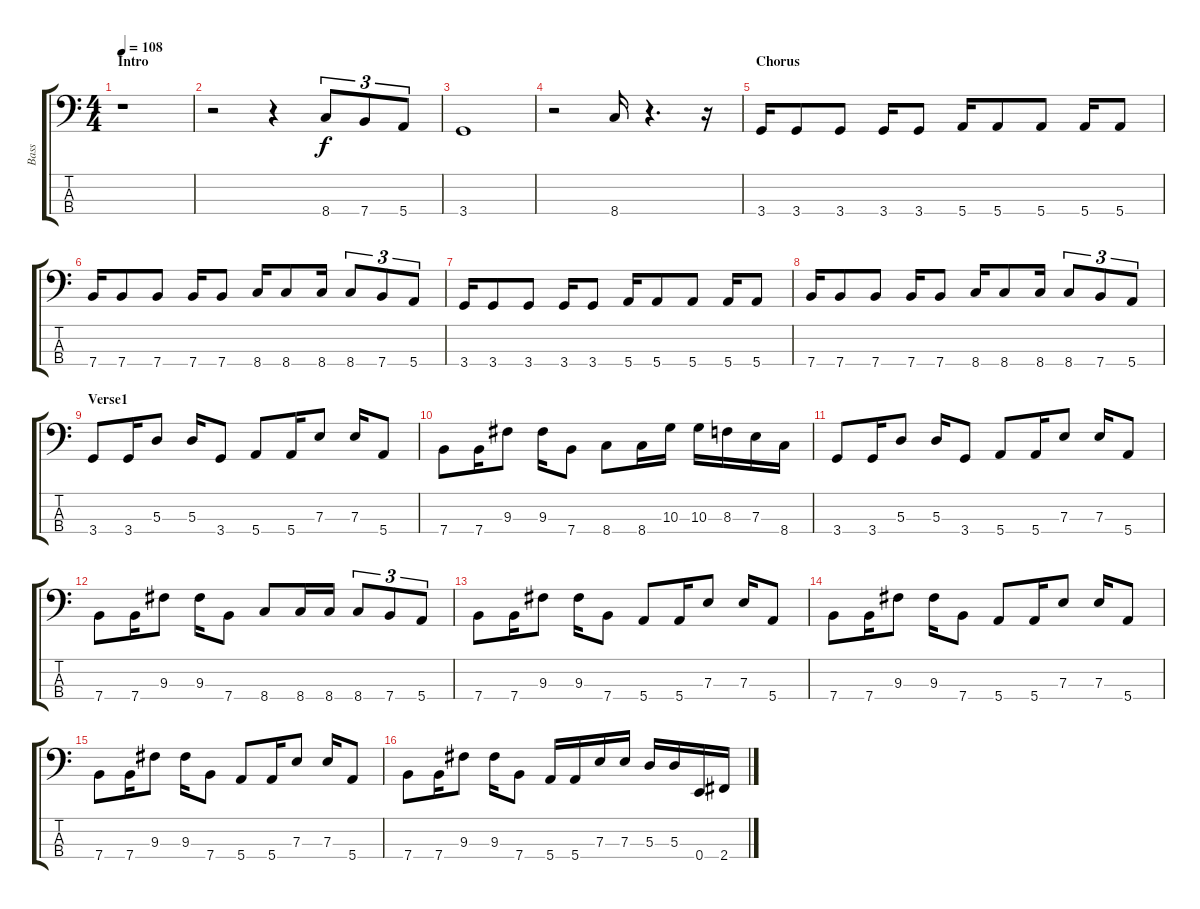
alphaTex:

\track ("Bass" "Bass") {instrument electricbassfinger}
\staff {score tabs}
\tuning (G2 D2 A1 E1) {hide}
\ts (4 4)
\section ("" "Intro")
\tempo 108
\clef f4
\ks c
r.1{dy f instrument electricbassfinger} |
r.2 r.4 8.4.8{tu (3 2)} 7.4.8{tu (3 2)} 5.4.8{tu (3 2)} |
3.4.1 |
r.2 8.4.16 r.4{d} r.16 |
\section ("" "Chorus")
3.4.16 3.4.8 3.4.8 3.4.16 3.4.8 5.4.16 5.4.8 5.4.8 5.4.16 5.4.8 |
7.4.16 7.4.8 7.4.8 7.4.16 7.4.8 8.4.16 8.4.8 8.4.16 8.4.8{tu (3 2)} 7.4.8{tu (3 2)} 5.4.8{tu (3 2)} |
3.4.16 3.4.8 3.4.8 3.4.16 3.4.8 5.4.16 5.4.8 5.4.8 5.4.16 5.4.8 |
7.4.16 7.4.8 7.4.8 7.4.16 7.4.8 8.4.16 8.4.8 8.4.16 8.4.8{tu (3 2)} 7.4.8{tu (3 2)} 5.4.8{tu (3 2)} |
\section ("" "Verse1")
3.4.8 3.4.16 5.3.8 5.3.16 3.4.8 5.4.8 5.4.16 7.3.8 7.3.16 5.4.8 |
7.4.8 7.4.16 9.3.8 9.3.16 7.4.8 8.4.8 8.4.16 10.3.16 10.3.16 8.3.16 7.3.16 8.4.16 |
3.4.8 3.4.16 5.3.8 5.3.16 3.4.8 5.4.8 5.4.16 7.3.8 7.3.16 5.4.8 |
7.4.8 7.4.16 9.3.8 9.3.16 7.4.8 8.4.8 8.4.16 8.4.16 8.4.8{tu (3 2)} 7.4.8{tu (3 2)} 5.4.8{tu (3 2)} |
7.4.8 7.4.16 9.3.8 9.3.16 7.4.8 5.4.8 5.4.16 7.3.8 7.3.16 5.4.8 |
7.4.8 7.4.16 9.3.8 9.3.16 7.4.8 5.4.8 5.4.16 7.3.8 7.3.16 5.4.8 |
7.4.8 7.4.16 9.3.8 9.3.16 7.4.8 5.4.8 5.4.16 7.3.8 7.3.16 5.4.8 |
7.4.8 7.4.16 9.3.8 9.3.16 7.4.8 5.4.16 5.4.16 7.3.16 7.3.16 5.3.16 5.3.16 0.4.16 2.4.16
